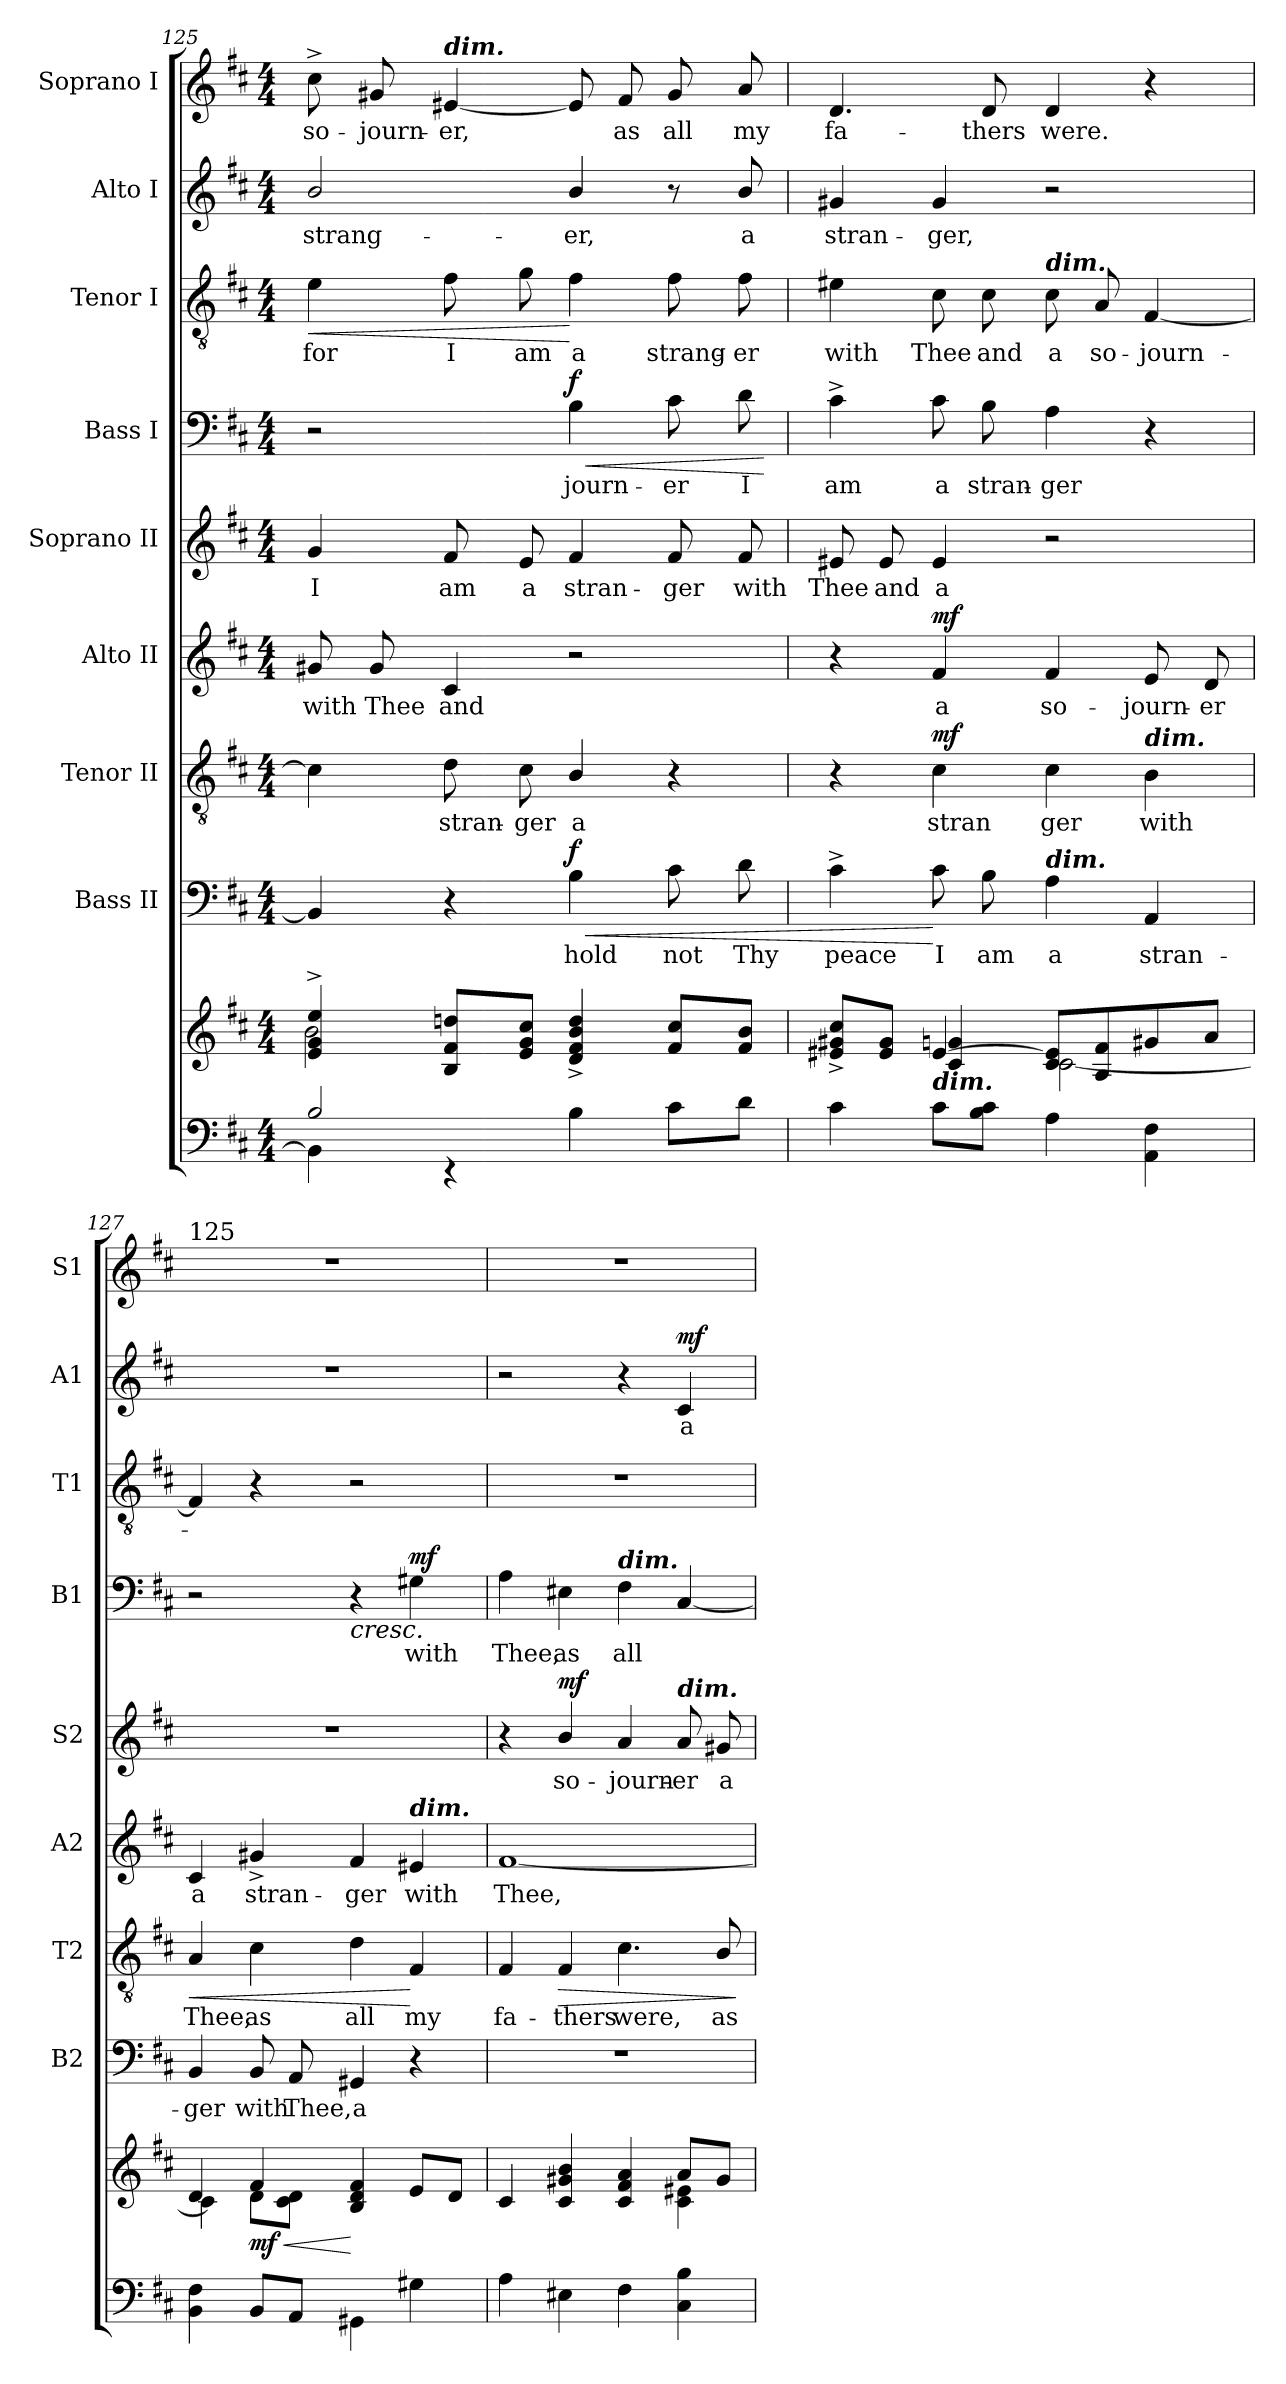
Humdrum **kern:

**kern	**kern	**dynam	**kern	**text	**dynam	**kern	**text	**dynam	**kern	**text	**dynam	**kern	**text	**dynam	**kern	**text	**dynam	**kern	**text	**dynam	**kern	**text	**dynam	**kern	**text
*part10	*part9	*part9	*part8	*part8	*part8	*part7	*part7	*part7	*part6	*part6	*part6	*part5	*part5	*part5	*part4	*part4	*part4	*part3	*part3	*part3	*part2	*part2	*part2	*part1	*part1
*staff10	*staff9	*staff9	*staff8	*staff8	*staff8	*staff7	*staff7	*staff7	*staff6	*staff6	*staff6	*staff5	*staff5	*staff5	*staff4	*staff4	*staff4	*staff3	*staff3	*staff3	*staff2	*staff2	*staff2	*staff1	*staff1
*	*	*	*I"Bass II	*	*	*I"Tenor II	*	*	*I"Alto II	*	*	*I"Soprano II	*	*	*I"Bass I	*	*	*I"Tenor I	*	*	*I"Alto I	*	*	*I"Soprano I	*
*	*	*	*I'B2	*	*	*I'T2	*	*	*I'A2	*	*	*I'S2	*	*	*I'B1	*	*	*I'T1	*	*	*I'A1	*	*	*I'S1	*
*clefF4	*clefG2	*	*clefF4	*	*	*clefGv2	*	*	*clefG2	*	*	*clefG2	*	*	*clefF4	*	*	*clefGv2	*	*	*clefG2	*	*	*clefG2	*
*k[f#c#]	*k[f#c#]	*	*k[f#c#]	*	*	*k[f#c#]	*	*	*k[f#c#]	*	*	*k[f#c#]	*	*	*k[f#c#]	*	*	*k[f#c#]	*	*	*k[f#c#]	*	*	*k[f#c#]	*
*D:	*D:	*	*D:	*	*	*D:	*	*	*D:	*	*	*D:	*	*	*D:	*	*	*D:	*	*	*D:	*	*	*D:	*
*M4/4	*M4/4	*	*M4/4	*	*	*M4/4	*	*	*M4/4	*	*	*M4/4	*	*	*M4/4	*	*	*M4/4	*	*	*M4/4	*	*	*M4/4	*
=125	=125	=125	=125	=125	=125	=125	=125	=125	=125	=125	=125	=125	=125	=125	=125	=125	=125	=125	=125	=125	=125	=125	=125	=125	=125
*^	*^	*	*	*	*	*	*	*	*	*	*	*	*	*	*	*	*	*	*	*	*	*	*	*	*
!	!	!	!	!	!	!	!	!	!	!	!	!LO:LY:b	!	!	!LO:LY:b	!	!	!	!	!	!LO:LY:b	!LO:HP:b	!	!LO:LY:b	!	!	!LO:LY:b
2B/	4BB\]	4e/^> 4g/^> 4ee/^>	2b\	.	4BB/]	.	.	4c#\]	.	.	8g#X/	with	.	4g/	I	.	2r	.	.	4e\	for	<	2b/	strang-	.	8cc#^>\	so-
!	!	!	!	!	!	!	!	!	!	!	!	!LO:LY:b	!	!	!	!	!	!	!	!	!	!	!	!	!	!	!LO:LY:b
.	.	.	.	.	.	.	.	.	.	.	8g#/	Thee	.	.	.	.	.	.	.	.	.	.	.	.	.	8g#X/	-journ-
!	!	!	!	!	!	!	!	!	!	!	!	!	!	!	!	!	!	!	!	!	!	!	!	!	!	!LO:TX:a:Bi:t=dim.	!
!	!	!	!	!	!	!	!	!	!LO:LY:b	!	!	!LO:LY:b	!	!	!LO:LY:b	!	!	!	!	!	!LO:LY:b	!	!	!	!	!	!LO:LY:b
.	4rEE	8B/ 8f#/ 8ddn/L	.	.	4r	.	.	8d\	stran-	.	4c#/	and	.	8f#/	am	.	.	.	.	8f#\	I	.	.	.	.	[4e#X/	-er,
!	!	!	!	!	!	!	!	!	!LO:LY:b	!	!	!	!	!	!LO:LY:b	!	!	!	!	!	!LO:LY:b	!	!	!	!	!	!
.	.	8e/ 8g/ 8cc#/J	.	.	.	.	.	8c#\	-ger	.	.	.	.	8e/	a	.	.	.	.	8g\	am	.	.	.	.	.	.
!	!	!	!	!	!	!LO:LY:b	!LO:HP:b	!	!LO:LY:b	!	!	!	!	!	!LO:LY:b	!	!	!LO:LY:b	!LO:HP:b	!	!LO:LY:b	!	!	!LO:LY:b	!	!	!
!	!	!	!	!	!	!	!LO:DY:n=1:b	!	!	!	!	!	!	!	!	!	!	!	!LO:DY:n=1:b	!	!	!	!	!	!	!	!
2ryy	4B\	4d/^> 4f#/^> 4b/^> 4dd/^>	2ryy	[ [	4B\	hold	< f	4B/	a	.	2r	.	.	4f#/	stran-	.	4B\	-journ-	< f	4f#\	a	[	4b/	-er,	.	8e#/]	.
!	!	!	!	!	!	!	!	!	!	!	!	!	!	!	!	!	!	!	!	!	!	!	!	!	!	!	!LO:LY:b
.	.	.	.	.	.	.	.	.	.	.	.	.	.	.	.	.	.	.	.	.	.	.	.	.	.	8f#/	as
!	!	!	!	!	!	!LO:LY:b	!	!	!	!	!	!	!	!	!LO:LY:b	!	!	!LO:LY:b	!	!	!LO:LY:b	!	!	!	!	!	!LO:LY:b
.	8c#\L	8f#/ 8cc#/L	.	.	8c#\	not	.	4r	.	.	.	.	.	8f#/	-ger	.	8c#\	-er	.	8f#\	strang-	.	8r	.	.	8g#/	all
!	!	!	!	!	!	!LO:LY:b	!	!	!	!	!	!	!	!	!LO:LY:b	!	!	!LO:LY:b	!	!	!LO:LY:b	!	!	!LO:LY:b	!	!	!LO:LY:b
.	8d\J	8f#/ 8b/J	.	.	8d\	Thy	.	.	.	.	.	.	.	8f#/	with	.	8d\	I	.	8f#\	-er	.	8b/	a	.	8a/	my
*v	*v	*	*	*	*	*	*	*	*	*	*	*	*	*	*	*	*	*	*	*	*	*	*	*	*	*	*
*	*v	*v	*	*	*	*	*	*	*	*	*	*	*	*	*	*	*	*	*	*	*	*	*	*	*	*
.	.	.	.	.	.	.	.	.	.	.	.	.	.	.	.	.	[	.	.	.	.	.	.	.	.
=126	=126	=126	=126	=126	=126	=126	=126	=126	=126	=126	=126	=126	=126	=126	=126	=126	=126	=126	=126	=126	=126	=126	=126	=126	=126
*^	*^	*	*	*	*	*	*	*	*	*	*	*	*	*	*	*	*	*	*	*	*	*	*	*	*
!	!	!	!	!	!	!LO:LY:b	!	!	!	!	!	!	!	!	!LO:LY:b	!	!	!LO:LY:b	!	!	!LO:LY:b	!	!	!LO:LY:b	!	!	!LO:LY:b
1ryy	4c#\	8e#X/^> 8g#X/^> 8cc#/^>L	4ryy	.	4c#^>\	peace	.	4r	.	.	4r	.	.	8e#X/	Thee	.	4c#^>\	am	.	4e#X\	with	.	4g#X/	stran-	.	4.d/	fa-
!	!	!	!	!	!	!	!	!	!	!	!	!	!	!	!LO:LY:b	!	!	!	!	!	!	!	!	!	!	!	!
.	.	8e#/ 8g#/J	.	.	.	.	.	.	.	.	.	.	.	8e#/	and	.	.	.	.	.	.	.	.	.	.	.	.
!	!	!LO:TX:b:Bi:t=dim.	!	!	!	!	!	!	!	!	!	!	!	!	!	!	!	!	!	!	!	!	!	!	!	!	!
!	!	!	!	!	!	!LO:LY:b	!	!	!LO:LY:b	!LO:DY:b	!	!LO:LY:b	!LO:DY:b	!	!LO:LY:b	!	!	!LO:LY:b	!	!	!LO:LY:b	!	!	!LO:LY:b	!	!	!
.	8c#\L	[>4e#/	4c#/ 4g/	.	8c#\	I	[	4c#\	stran­	mf	4f#/	a	mf	4e#/	a	.	8c#\	a	.	8c#\	Thee	.	4g#/	-ger,	.	.	.
!	!	!	!	!	!	!LO:LY:b	!	!	!	!	!	!	!	!	!	!	!	!LO:LY:b	!	!	!LO:LY:b	!	!	!	!	!	!LO:LY:b
.	8B\ 8c#\J	.	.	.	8B\	am	.	.	.	.	.	.	.	.	.	.	8B\	stran-	.	8c#\	and	.	.	.	.	8d/	-thers
!	!	!	!	!	!	!	!	!	!	!	!	!	!	!	!	!	!	!	!	!LO:TX:a:Bi:t=dim.	!	!	!	!	!	!	!
!	!	!	!	!	!LO:TX:a:Bi:t=dim.	!	!	!	!	!	!	!	!	!	!	!	!	!	!	!	!	!	!	!	!	!	!
!	!	!	!	!	!	!LO:LY:b	!	!	!LO:LY:b	!	!	!LO:LY:b	!	!	!	!	!	!LO:LY:b	!	!	!LO:LY:b	!	!	!	!	!	!LO:LY:b
.	4A\	8c#/ 8e#/]L	[<2c#\	.	4A\	a	.	4c#\	ger	.	4f#/	so-	.	2r	.	.	4A\	-ger	.	8c#\	a	.	2r	.	.	4d/	were.
!	!	!	!	!	!	!	!	!	!	!	!	!	!	!	!	!	!	!	!	!	!LO:LY:b	!	!	!	!	!	!
.	.	8A/ 8f#/	.	.	.	.	.	.	.	.	.	.	.	.	.	.	.	.	.	8A/	so-	.	.	.	.	.	.
!	!	!	!	!	!	!	!	!LO:TX:a:Bi:t=dim.	!	!	!	!	!	!	!	!	!	!	!	!	!	!	!	!	!	!	!
!	!	!	!	!	!	!LO:LY:b	!	!	!LO:LY:b	!	!	!LO:LY:b	!	!	!	!	!	!	!	!	!LO:LY:b	!	!	!	!	!	!
.	4AA\ 4F#\	8g#/	.	.	4AA/	stran-	.	4B\	with	.	8e/	-journ-	.	.	.	.	4r	.	.	[4F#/	-journ-	.	.	.	.	4r	.
!	!	!	!	!	!	!	!	!	!	!	!	!LO:LY:b	!	!	!	!	!	!	!	!	!	!	!	!	!	!	!
.	.	8a/J	.	.	.	.	.	.	.	.	8d/	-er	.	.	.	.	.	.	.	.	.	.	.	.	.	.	.
!!LO:LB:g=z
=127	=127	=127	=127	=127	=127	=127	=127	=127	=127	=127	=127	=127	=127	=127	=127	=127	=127	=127	=127	=127	=127	=127	=127	=127	=127	=127	=127
!	!	!	!	!	!	!	!	!	!	!	!	!	!	!	!	!	!	!	!	!	!	!	!	!	!	!LO:TX:a:t=125	!
!	!	!	!	!	!	!LO:LY:b	!	!	!LO:LY:b	!LO:HP:b	!	!LO:LY:b	!	!	!	!	!	!	!	!	!	!	!	!	!	!	!
1ryy	4BB\ 4F#\	4d/	4c#\]	.	4BB/	-ger	.	4A/	Thee,	<	4c#/	a	.	1r	.	.	2r	.	.	4F#/]	.	.	1r	.	.	1r	.
!	!	!	!	!LO:HP:b	!	!LO:LY:b	!	!	!LO:LY:b	!	!	!LO:LY:b	!	!	!	!	!	!	!	!	!	!	!	!	!	!	!
!	!	!	!	!LO:DY:n=1:b	!	!	!	!	!	!	!	!	!	!	!	!	!	!	!	!	!	!	!	!	!	!	!
.	8BB/L	4f#/	8d\L	< mf	8BB/	with	.	4c#\	as	.	4g#X^</	stran-	.	.	.	.	.	.	.	4r	.	.	.	.	.	.	.
!	!	!	!	!	!	!LO:LY:b	!	!	!	!	!	!	!	!	!	!	!	!	!	!	!	!	!	!	!	!	!
.	8AA/J	.	8c#\ 8d\J	.	8AA/	Thee,	.	.	.	.	.	.	.	.	.	.	.	.	.	.	.	.	.	.	.	.	.
!	!	!	!	!	!	!LO:LY:b	!	!	!LO:LY:b	!	!	!LO:LY:b	!	!	!	!	!	!	!LO:HP:b	!	!	!	!	!	!	!	!
.	4GG#X\	4B/ 4d/ 4f#/	2ryy	] [ ]	4GG#X/	a	.	4d\	all	.	4f#/	-ger	.	.	.	.	4r	.	<	2r	.	.	.	.	.	.	.
!	!	!	!	!	!	!	!	!	!	!	!LO:TX:a:Bi:t=dim.	!	!	!	!	!	!	!	!	!	!	!	!	!	!	!	!
!	!	!	!	!	!	!	!	!	!LO:LY:b	!	!	!LO:LY:b	!	!	!	!	!	!LO:LY:b	!LO:DY:b	!	!	!	!	!	!	!	!
.	4G#X\	8e/L	.	.	4r	.	.	4F#/	my	[	4e#X/	with	.	.	.	.	4G#X\	with	mf	.	.	.	.	.	.	.	.
.	.	8d/J	.	.	.	.	.	.	.	.	.	.	.	.	.	.	.	.	.	.	.	.	.	.	.	.	.
*v	*v	*	*	*	*	*	*	*	*	*	*	*	*	*	*	*	*	*	*	*	*	*	*	*	*	*	*
*	*v	*v	*	*	*	*	*	*	*	*	*	*	*	*	*	*	*	*	*	*	*	*	*	*	*	*
.	.	.	.	.	.	.	.	.	.	.	.	.	.	.	.	.	[	.	.	.	.	.	.	.	.
=128	=128	=128	=128	=128	=128	=128	=128	=128	=128	=128	=128	=128	=128	=128	=128	=128	=128	=128	=128	=128	=128	=128	=128	=128	=128
*^	*^	*	*	*	*	*	*	*	*	*	*	*	*	*	*	*	*	*	*	*	*	*	*	*	*
!	!	!	!	!	!	!	!	!	!LO:LY:b	!	!	!LO:LY:b	!	!	!	!	!	!LO:LY:b	!	!	!	!	!	!	!	!	!
1ryy	4A\	4c#/	2ryy	.	1r	.	.	4F#/	fa-	.	[1f#	Thee,	.	4r	.	.	4A\	Thee,	.	1r	.	.	2r	.	.	1r	.
!	!	!	!	!	!	!	!	!	!LO:LY:b	!LO:HP:b	!	!	!	!	!LO:LY:b	!LO:DY:b	!	!LO:LY:b	!	!	!	!	!	!	!	!	!
.	4E#X\	4c#/ 4g#X/ 4b/	.	.	.	.	.	4F#/	-thers	>	.	.	.	4b/	so-	mf	4E#X\	as	.	.	.	.	.	.	.	.	.
!	!	!	!	!	!	!	!	!	!	!	!	!	!	!	!	!	!LO:TX:a:Bi:t=dim.	!	!	!	!	!	!	!	!	!	!
!	!	!	!	!	!	!	!	!	!LO:LY:b	!	!	!	!	!	!LO:LY:b	!	!	!LO:LY:b	!	!	!	!	!	!	!	!	!
.	4F#\	4c#/ 4f#/ 4a/	4ryy	.	.	.	.	4.c#\	were,	.	.	.	.	4a/	-journ-	.	4F#\	all	.	.	.	.	4r	.	.	.	.
!	!	!	!	!	!	!	!	!	!	!	!	!	!	!LO:TX:a:Bi:t=dim.	!	!	!	!	!	!	!	!	!	!	!	!	!
!	!	!	!	!	!	!	!	!	!	!	!	!	!	!	!LO:LY:b	!	!	!	!	!	!	!	!	!LO:LY:b	!LO:DY:b	!	!
.	4C#\ 4B\	8a/L	4c#\ 4e#X\	.	.	.	.	.	.	.	.	.	.	8a/	-er	.	[4C#/	.	.	.	.	.	4c#/	a	mf	.	.
!	!	!	!	!	!	!	!	!	!LO:LY:b	!	!	!	!	!	!LO:LY:b	!	!	!	!	!	!	!	!	!	!	!	!
.	.	8g#/J	.	.	.	.	.	8B/	as	.	.	.	.	8g#X/	a	.	.	.	.	.	.	.	.	.	.	.	.
*v	*v	*	*	*	*	*	*	*	*	*	*	*	*	*	*	*	*	*	*	*	*	*	*	*	*	*	*
*	*v	*v	*	*	*	*	*	*	*	*	*	*	*	*	*	*	*	*	*	*	*	*	*	*	*	*
.	.	.	.	.	.	.	.	]	.	.	.	.	.	.	.	.	.	.	.	.	.	.	.	.	.
=	=	=	=	=	=	=	=	=	=	=	=	=	=	=	=	=	=	=	=	=	=	=	=	=	=
*-	*-	*-	*-	*-	*-	*-	*-	*-	*-	*-	*-	*-	*-	*-	*-	*-	*-	*-	*-	*-	*-	*-	*-	*-	*-
